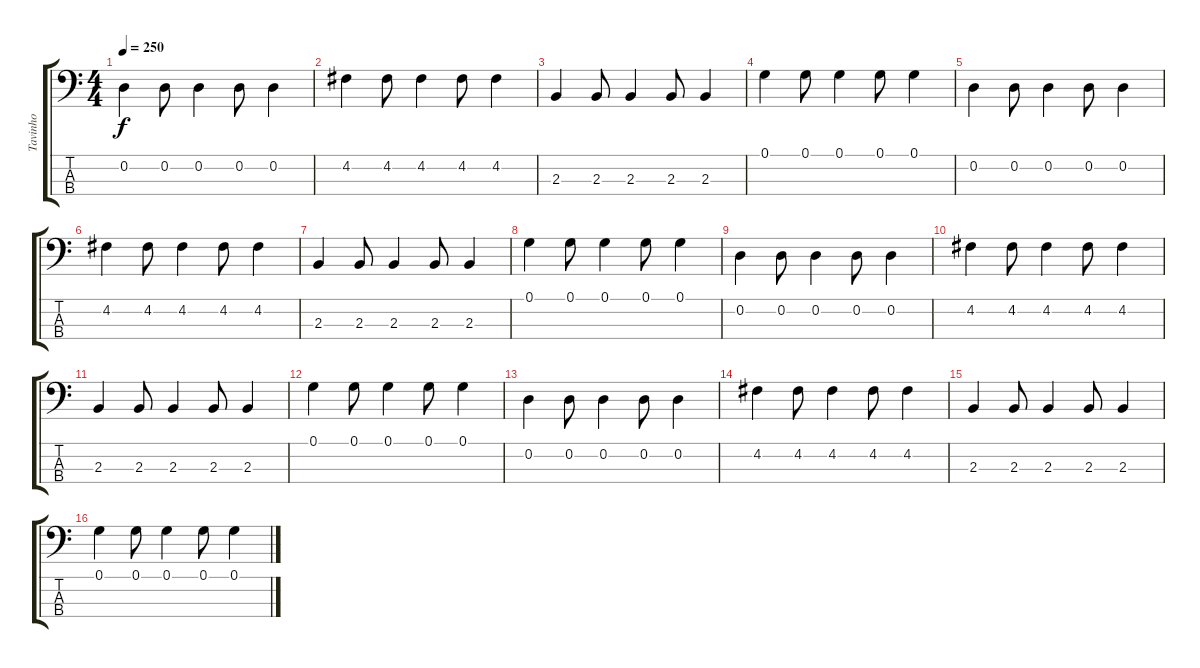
\track ("Tavinho" "Tavinho") {instrument electricbasspick}
\staff {score tabs}
\tuning (G2 D2 A1 E1) {hide}
\ts (4 4)
\tempo 250
\clef f4
\ks c
0.2.4{dy f} 0.2.8 0.2.4 0.2.8 0.2.4 |
4.2.4 4.2.8 4.2.4 4.2.8 4.2.4 |
2.3.4 2.3.8 2.3.4 2.3.8 2.3.4 |
0.1.4 0.1.8 0.1.4 0.1.8 0.1.4 |
0.2.4 0.2.8 0.2.4 0.2.8 0.2.4 |
4.2.4 4.2.8 4.2.4 4.2.8 4.2.4 |
2.3.4 2.3.8 2.3.4 2.3.8 2.3.4 |
0.1.4 0.1.8 0.1.4 0.1.8 0.1.4 |
0.2.4 0.2.8 0.2.4 0.2.8 0.2.4 |
4.2.4 4.2.8 4.2.4 4.2.8 4.2.4 |
2.3.4 2.3.8 2.3.4 2.3.8 2.3.4 |
0.1.4 0.1.8 0.1.4 0.1.8 0.1.4 |
0.2.4 0.2.8 0.2.4 0.2.8 0.2.4 |
4.2.4 4.2.8 4.2.4 4.2.8 4.2.4 |
2.3.4 2.3.8 2.3.4 2.3.8 2.3.4 |
0.1.4 0.1.8 0.1.4 0.1.8 0.1.4
